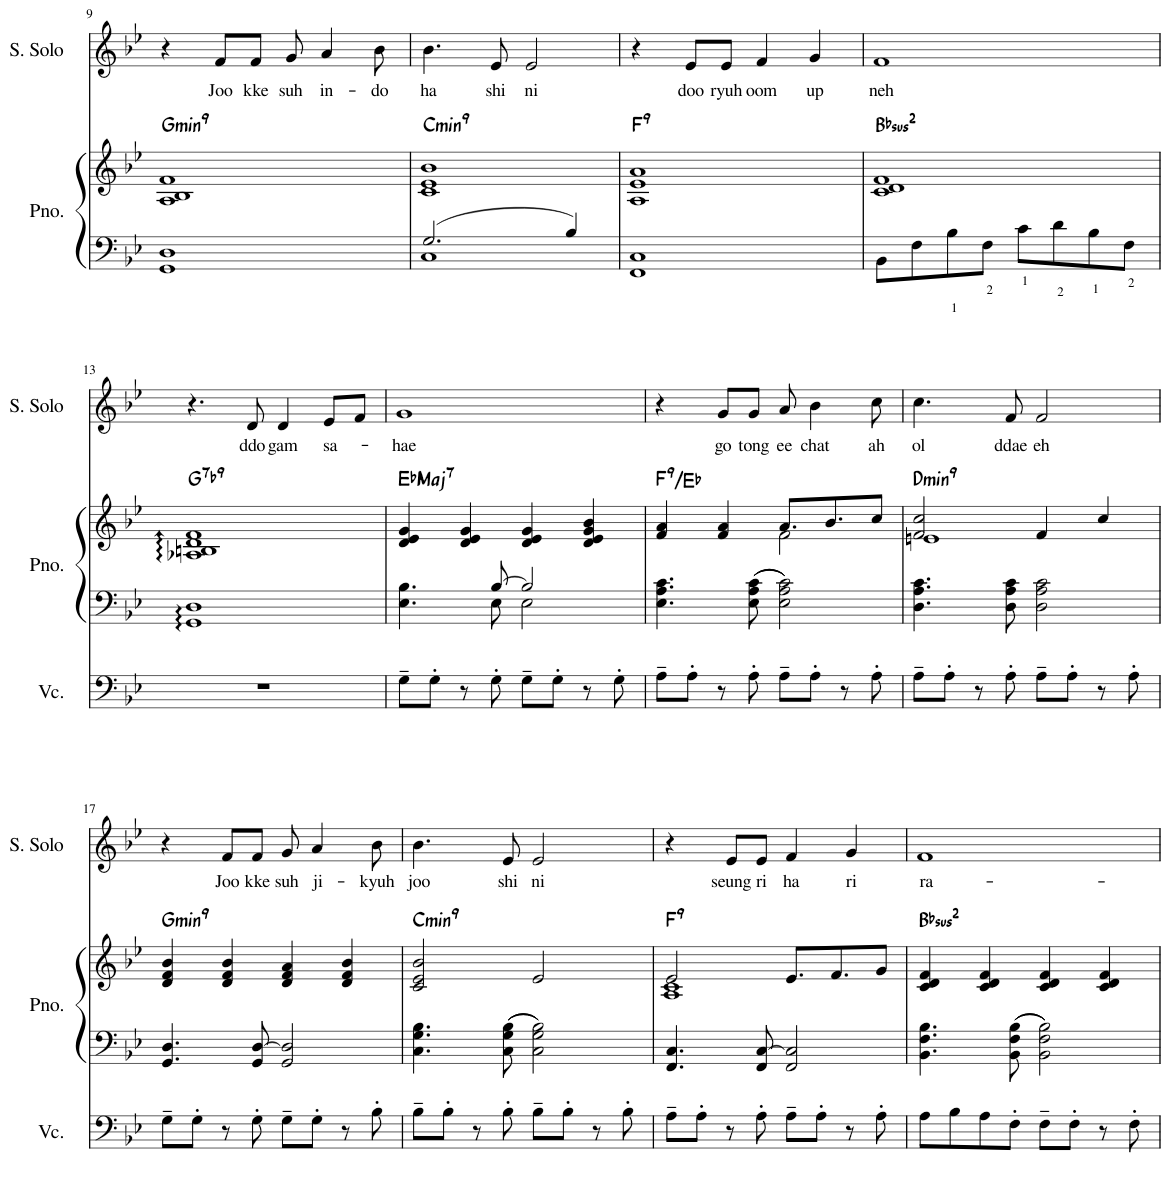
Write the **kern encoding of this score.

**kern	**kern	**kern	**harte	**kern	**text
*part3	*part2	*part2	*part2	*part1	*part1
*staff4	*staff3	*staff2	*	*staff1	*staff1
*I"Violoncello	*I"Piano	*	*	*I"Soprano Solo	*
*I'Vc.	*I'Pno.	*	*	*I'S. Solo	*
!!LO:PB:g=z
*clefF4	*clefF4	*clefG2	*	*clefG2	*
*k[b-e-]	*k[b-e-]	*k[b-e-]	*	*k[b-e-]	*
*M4/4	*M4/4	*M4/4	*	*M4/4	*
=9	=9	=9	=9	=9	=9
!	!	!	!LO:H:kt=min9	!	!
1r	1GG 1D	1A 1B- 1f	G:min9	4r	.
!	!	!	!	!	!LO:LY:b
.	.	.	.	8f/L	Joo
!	!	!	!	!	!LO:LY:b
.	.	.	.	8f/J	kke
!	!	!	!	!	!LO:LY:b
.	.	.	.	8g/	suh
!	!	!	!	!	!LO:LY:b
.	.	.	.	4a/	in-
!	!	!	!	!	!LO:LY:b
.	.	.	.	8b-\	-do
=10	=10	=10	=10	=10	=10
*	*^	*	*	*	*
!	!	!	!	!LO:H:kt=min9	!	!LO:LY:b
1r	2.G/	1C	1c 1e- 1b-	C:min9	4.b-\	ha
!	!	!	!	!	!	!LO:LY:b
.	.	.	.	.	8e-/	shi
!	!	!	!	!	!	!LO:LY:b
.	.	.	.	.	2e-/	ni
.	4B-/	.	.	.	.	.
*	*v	*v	*	*	*	*
=11	=11	=11	=11	=11	=11
!	!	!	!LO:H:kt=9	!	!
1r	1FF 1C	1A 1e- 1a	F:9	4r	.
!	!	!	!	!	!LO:LY:b
.	.	.	.	8e-/L	doo
!	!	!	!	!	!LO:LY:b
.	.	.	.	8e-/J	ryuh
!	!	!	!	!	!LO:LY:b
.	.	.	.	4f/	oom
!	!	!	!	!	!LO:LY:b
.	.	.	.	4g/	up
=12	=12	=12	=12	=12	=12
!	!	!	!LO:H:kt=2	!	!LO:LY:b
1r	8BB-\L	1c 1d 1f	Bb:(1,2,5)	1f	neh
.	8F\	.	.	.	.
.	8B-<\	.	.	.	.
.	8F<\J	.	.	.	.
.	8c<\L	.	.	.	.
.	8d<\	.	.	.	.
.	8B-<\	.	.	.	.
.	8F<\J	.	.	.	.
!!LO:LB:g=z
=13	=13	=13	=13	=13	=13
!	!	!	!LO:H:kt=7	!	!
1r	1GG 1D	1A-X 1Bn 1d 1f	G:7(b9)	4.r	.
!	!	!	!	!	!LO:LY:b
.	.	.	.	8d/	ddo
!	!	!	!	!	!LO:LY:b
.	.	.	.	4d/	gam
!	!	!	!	!	!LO:LY:b
.	.	.	.	8e-/L	sa-
.	.	.	.	8f/J	.
=14	=14	=14	=14	=14	=14
*	*^	*	*	*	*
!	!	!	!	!LO:H:kt=Maj7	!	!LO:LY:b
8G~\L	4.E-\ 4.B-\	4.ryy	4d/ 4e-/ 4g/	Eb:maj7	1g	-hae
8G'\J	.	.	.	.	.	.
8r	.	.	4d/ 4e-/ 4g/	.	.	.
8G'\	[8B-/	8E-\	.	.	.	.
8G~\L	2B-/]	2E-\	4d/ 4e-/ 4g/	.	.	.
8G'\J	.	.	.	.	.	.
8r	.	.	4d/ 4e-/ 4g/ 4b-/	.	.	.
8G'\	.	.	.	.	.	.
*	*v	*v	*	*	*	*
=15	=15	=15	=15	=15	=15
*	*	*^	*	*	*
!	!	!	!	!LO:H:kt=9	!	!
8A~\L	4.E-\ 4.A\ 4.c\	4f/ 4a/	2ryy	F:9/b7	4r	.
8A'\J	.	.	.	.	.	.
!	!	!	!	!	!	!LO:LY:b
8r	.	4f/ 4a/	.	.	8g/L	go
!	!	!	!	!	!	!LO:LY:b
8A'\	8E-\ 8A\ 8c\	.	.	.	8g/J	tong
!	!	!	!	!	!	!LO:LY:b
8A~\L	2E-\ 2A\ 2c\	8.a/L	2f\	.	8a/	ee
!	!	!	!	!	!	!LO:LY:b
8A'\J	.	.	.	.	4b-\	chat
.	.	8.b-/	.	.	.	.
8r	.	.	.	.	.	.
!	!	!	!	!	!	!LO:LY:b
8A'\	.	8cc/J	.	.	8cc\	ah
=16	=16	=16	=16	=16	=16	=16
!	!	!	!	!LO:H:kt=min9	!	!LO:LY:b
8A~\L	4.D\ 4.A\ 4.c\	2f/ 2cc/	1en	D:min9	4.cc\	ol
8A'\J	.	.	.	.	.	.
8r	.	.	.	.	.	.
!	!	!	!	!	!	!LO:LY:b
8A'\	8D\ 8A\ 8c\	.	.	.	8f/	ddae
!	!	!	!	!	!	!LO:LY:b
8A~\L	2D\ 2A\ 2c\	4f/	.	.	2f/	eh
8A'\J	.	.	.	.	.	.
8r	.	4cc/	.	.	.	.
8A'\	.	.	.	.	.	.
*	*	*v	*v	*	*	*
!!LO:LB:g=z
=17	=17	=17	=17	=17	=17
!	!	!	!LO:H:kt=min9	!	!
8G~\L	4.GG/ 4.D/	4d/ 4f/ 4b-/	G:min9	4r	.
8G'\J	.	.	.	.	.
!	!	!	!	!	!LO:LY:b
8r	.	4d/ 4f/ 4b-/	.	8f/L	Joo
!	!	!	!	!	!LO:LY:b
8G'\	8GG/ [8D/	.	.	8f/J	kke
!	!	!	!	!	!LO:LY:b
8G~\L	2GG/ 2D/]	4d/ 4f/ 4a/	.	8g/	suh
!	!	!	!	!	!LO:LY:b
8G'\J	.	.	.	4a/	ji-
8r	.	4d/ 4f/ 4b-/	.	.	.
!	!	!	!	!	!LO:LY:b
8B-'\	.	.	.	8b-\	-kyuh
=18	=18	=18	=18	=18	=18
!	!	!	!LO:H:kt=min9	!	!LO:LY:b
8B-~\L	4.C\ 4.G\ 4.B-\	2c/ 2e-/ 2b-/	C:min9	4.b-\	joo
8B-'\J	.	.	.	.	.
8r	.	.	.	.	.
!	!	!	!	!	!LO:LY:b
8B-'\	8C\ 8G\ 8B-\	.	.	8e-/	shi
!	!	!	!	!	!LO:LY:b
8B-~\L	2C\ 2G\ 2B-\	2e-/	.	2e-/	ni
8B-'\J	.	.	.	.	.
8r	.	.	.	.	.
8B-'\	.	.	.	.	.
=19	=19	=19	=19	=19	=19
*	*	*^	*	*	*
!	!	!	!	!LO:H:kt=9	!	!
8A~\L	4.FF/ 4.C/	2e-/	1A 1c	F:9	4r	.
8A'\J	.	.	.	.	.	.
!	!	!	!	!	!	!LO:LY:b
8r	.	.	.	.	8e-/L	seung
!	!	!	!	!	!	!LO:LY:b
8A'\	8FF/ [8C/	.	.	.	8e-/J	ri
!	!	!	!	!	!	!LO:LY:b
8A~\L	2FF/ 2C/]	8.e-/L	.	.	4f/	ha
8A'\J	.	.	.	.	.	.
.	.	8.f/	.	.	.	.
!	!	!	!	!	!	!LO:LY:b
8r	.	.	.	.	4g/	ri
8A'\	.	8g/J	.	.	.	.
*	*	*v	*v	*	*	*
=20	=20	=20	=20	=20	=20
!	!	!	!LO:H:kt=2	!	!LO:LY:b
8A\L	4.BB-\ 4.F\ 4.B-\	4c/ 4d/ 4f/	Bb:(1,2,5)	1f	ra-
8B-\	.	.	.	.	.
8A\	.	4c/ 4d/ 4f/	.	.	.
8F'\J	8BB-\ 8F\ 8B-\	.	.	.	.
8F~\L	2BB-\ 2F\ 2B-\	4c/ 4d/ 4f/	.	.	.
8F'\J	.	.	.	.	.
8r	.	4c/ 4d/ 4f/	.	.	.
8F'\	.	.	.	.	.
=	=	=	=	=	=
*-	*-	*-	*-	*-	*-
